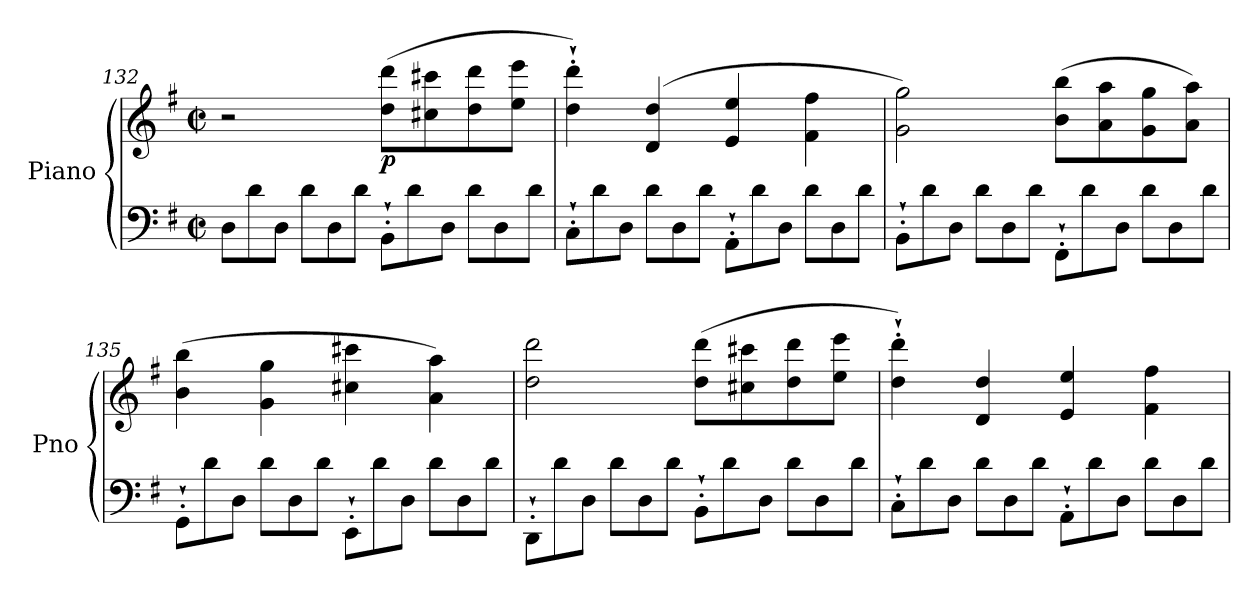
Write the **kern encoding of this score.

**kern	**kern	**dynam
*part1	*part1	*part1
*staff2	*staff1	*staff1/2
*I"Piano	*	*
*I'Pno	*	*
*clefF4	*clefG2	*
*k[f#]	*k[f#]	*
*G:	*G:	*
*M2/2	*M2/2	*
*met(c|)	*met(c|)	*
*Xtuplet	*	*
=132	=132	=132
12D\L	2r	.
12d\	.	.
12D\J	.	.
12d\L	.	.
12D\	.	.
12d\J	.	.
!	!	!LO:DY:b
12BB`'\L	(8dd\ 8ddd\L	p
12d\	.	.
.	8cc#X\ 8ccc#X\	.
12D\J	.	.
12d\L	8dd\ 8ddd\	.
12D\	.	.
.	8ee\ 8eee\J	.
12d\J	.	.
=133	=133	=133
12C`'\L	4dd\`' 4ddd\`')	.
12d\	.	.
12D\J	.	.
12d\L	(4d/ 4dd/	.
12D\	.	.
12d\J	.	.
12AA`'\L	4e/ 4ee/	.
12d\	.	.
12D\J	.	.
12d\L	4f#\ 4ff#\	.
12D\	.	.
12d\J	.	.
!!LO:LB:g=z
=134	=134	=134
12BB`'\L	2g\ 2gg\)	.
12d\	.	.
12D\J	.	.
12d\L	.	.
12D\	.	.
12d\J	.	.
12FF#`'\L	(8b\ 8bb\L	.
12d\	.	.
.	8a\ 8aa\	.
12D\J	.	.
12d\L	8g\ 8gg\	.
12D\	.	.
.	8a\ 8aa\J)	.
12d\J	.	.
!!LO:LB:g=z
=135	=135	=135
12GG`'\L	(4b\ 4bb\	.
12d\	.	.
12D\J	.	.
12d\L	4g\ 4gg\	.
12D\	.	.
12d\J	.	.
12EE`'\L	4cc#X\ 4ccc#X\	.
12d\	.	.
12D\J	.	.
12d\L	4a\ 4aa\)	.
12D\	.	.
12d\J	.	.
=136	=136	=136
12DD`'\L	2dd\ 2ddd\	.
12d\	.	.
12D\J	.	.
12d\L	.	.
12D\	.	.
12d\J	.	.
12BB`'\L	(8dd\ 8ddd\L	.
12d\	.	.
.	8cc#X\ 8ccc#X\	.
12D\J	.	.
12d\L	8dd\ 8ddd\	.
12D\	.	.
.	8ee\ 8eee\J	.
12d\J	.	.
=137	=137	=137
12C`'\L	4dd\`' 4ddd\`')	.
12d\	.	.
12D\J	.	.
12d\L	4d/ 4dd/	.
12D\	.	.
12d\J	.	.
12AA`'\L	4e/ 4ee/	.
12d\	.	.
12D\J	.	.
12d\L	4f#\ 4ff#\	.
12D\	.	.
12d\J	.	.
=	=	=
*-	*-	*-
